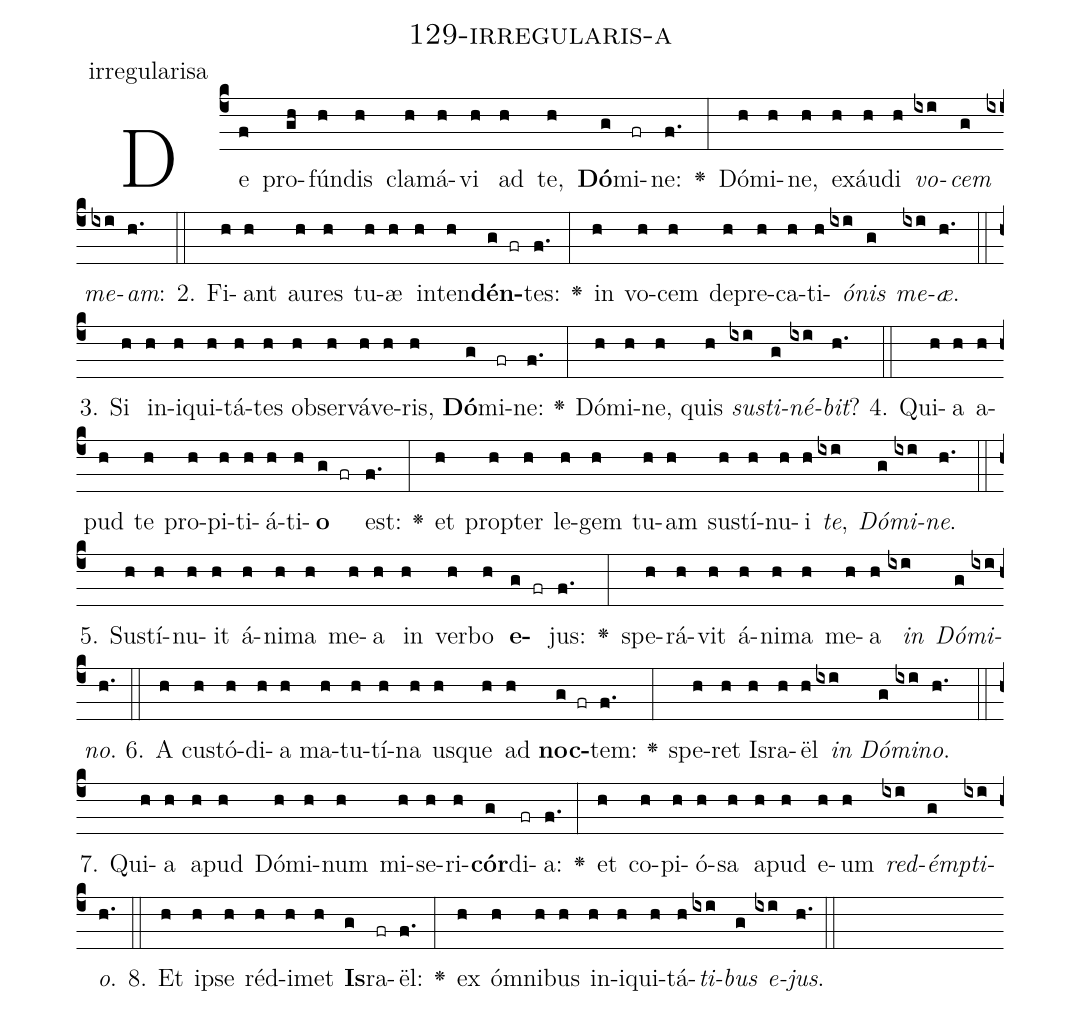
name: 129-irregularis-a;
annotation: irregularisa;
%%
(c4)De(f) pro(gh)fún(h)dis(h) cla(h)má(h)vi(h) ad(h) te,(h) <b>Dó</b>(g)mi(fr)ne:(f.) <v>\greheightstar</v>(:) Dó(h)mi(h)ne,(h) ex(h)áu(h)di(h) <i>vo</i>(ixi)<i>cem</i>(g) <i>me</i>(ixi)<i>am</i>:(h.) (::)
2. Fi(h)ant(h) au(h)res(h) tu(h)æ(h) in(h)ten(h)<b>dén</b>(g fr)tes:(f.) <v>\greheightstar</v>(:) in(h) vo(h)cem(h) de(h)pre(h)ca(h)ti(h)<i>ó</i>(ixi)<i>nis</i>(g) <i>me</i>(ixi)<i>æ</i>.(h.) (::)
3. Si(h) in(h)i(h)qui(h)tá(h)tes(h) ob(h)ser(h)vá(h)ve(h)ris,(h) <b>Dó</b>(g)mi(fr)ne:(f.) <v>\greheightstar</v>(:) Dó(h)mi(h)ne,(h) quis(h) <i>sus</i>(ixi)<i>ti</i>(g)<i>né</i>(ixi)<i>bit</i>?(h.) (::)
4. Qui(h)a(h) a(h)pud(h) te(h) pro(h)pi(h)ti(h)á(h)ti(h)<b>o</b>(g fr) est:(f.) <v>\greheightstar</v>(:) et(h) prop(h)ter(h) le(h)gem(h) tu(h)am(h) sus(h)tí(h)nu(h)i(h) <i>te</i>,(ixi) <i>Dó</i>(g)<i>mi</i>(ixi)<i>ne</i>.(h.) (::)
5. Sus(h)tí(h)nu(h)it(h) á(h)ni(h)ma(h) me(h)a(h) in(h) ver(h)bo(h) <b>e</b>(g fr)jus:(f.) <v>\greheightstar</v>(:) spe(h)rá(h)vit(h) á(h)ni(h)ma(h) me(h)a(h) <i>in</i>(ixi) <i>Dó</i>(g)<i>mi</i>(ixi)<i>no</i>.(h.) (::)
6. A(h) cus(h)tó(h)di(h)a(h) ma(h)tu(h)tí(h)na(h) us(h)que(h) ad(h) <b>noc</b>(g fr)tem:(f.) <v>\greheightstar</v>(:) spe(h)ret(h) Is(h)ra(h)ël(h) <i>in</i>(ixi) <i>Dó</i>(g)<i>mi</i>(ixi)<i>no</i>.(h.) (::)
7. Qui(h)a(h) a(h)pud(h) Dó(h)mi(h)num(h) mi(h)se(h)ri(h)<b>cór</b>(g)di(fr)a:(f.) <v>\greheightstar</v>(:) et(h) co(h)pi(h)ó(h)sa(h) a(h)pud(h) e(h)um(h) <i>red</i>(ixi)<i>émp</i>(g)<i>ti</i>(ixi)<i>o</i>.(h.) (::)
8. Et(h) ip(h)se(h) réd(h)i(h)met(h) <b>Is</b>(g)ra(fr)ël:(f.) <v>\greheightstar</v>(:) ex(h) óm(h)ni(h)bus(h) in(h)i(h)qui(h)tá(h)<i>ti</i>(ixi)<i>bus</i>(g) <i>e</i>(ixi)<i>jus</i>.(h.) (::)
